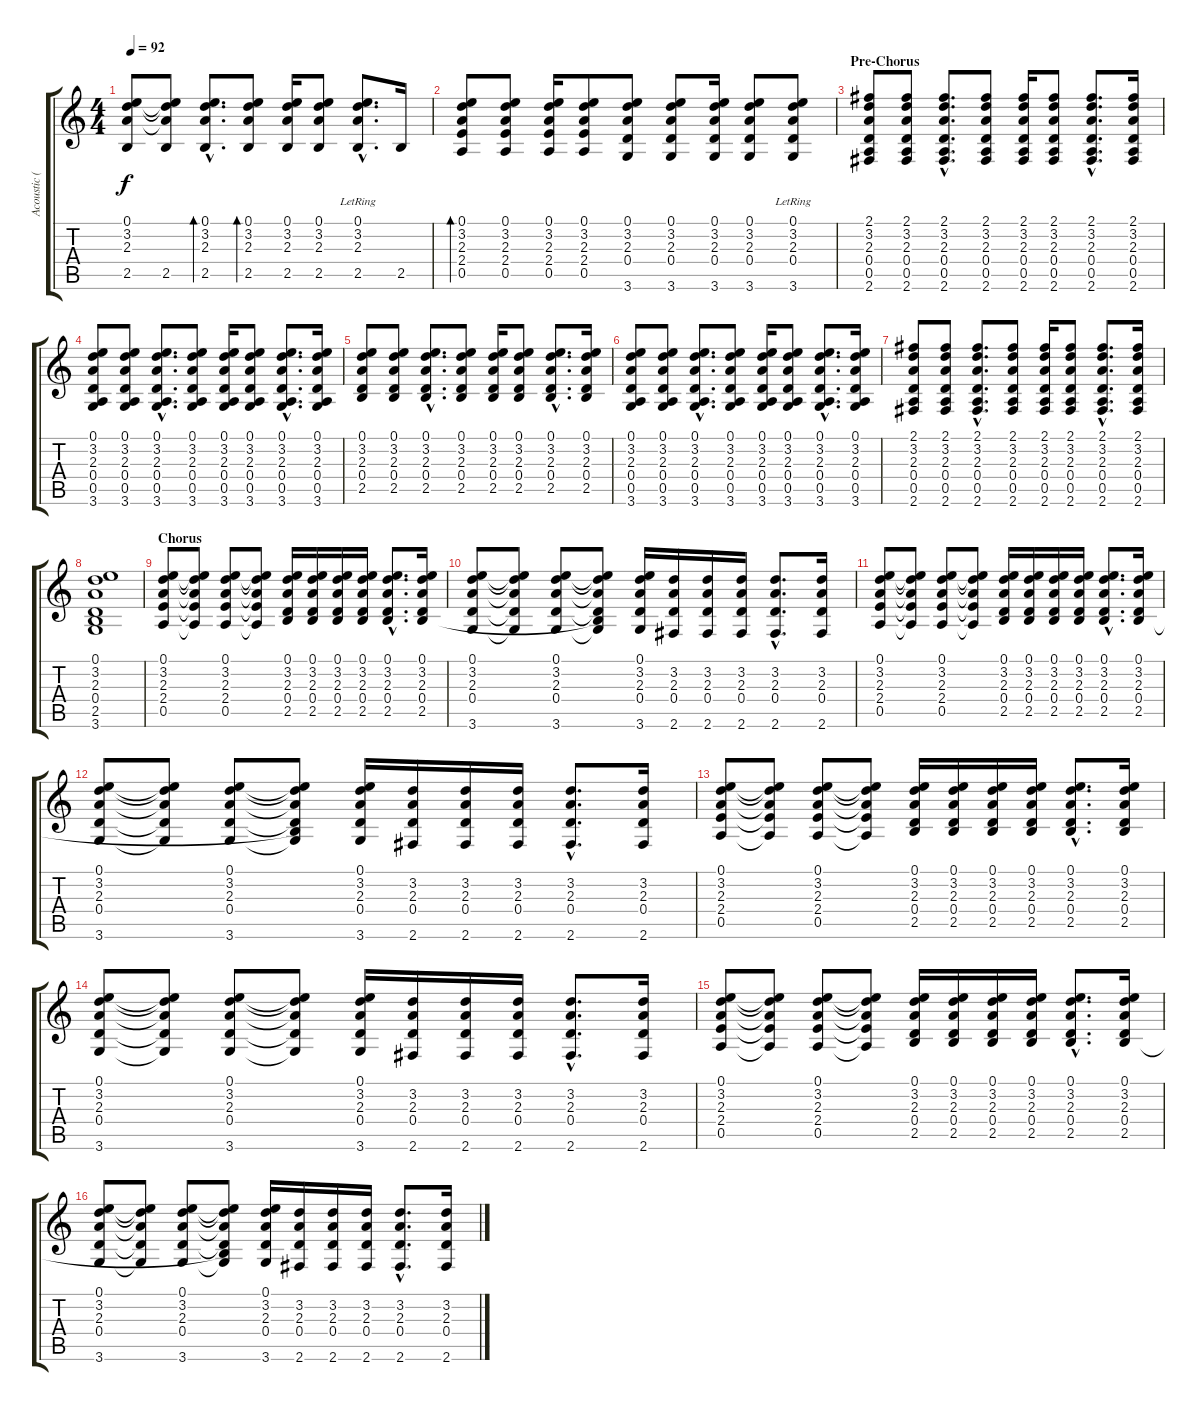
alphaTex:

\track ("Acoustic (Guitar 1)" "Acoustic (") {instrument acousticguitarsteel}
\staff {score tabs}
\tuning (E4 B3 G3 D3 A2 E2) {hide}
\ts (4 4)
\tempo 92
\clef g2
\ks c
(0.1{t} 3.2{t} 2.3{t} 2.5).8{dy f} (0.1{t} 3.2{t} 2.3{t} 2.5).8 (0.1{hac} 3.2{hac} 2.3{hac} 2.5{hac}).8{d bd 60} (0.1 3.2 2.3 2.5).8{bd 60} (0.1 3.2 2.3 2.5).16 (0.1 3.2 2.3 2.5).8 (0.1{hac lr} 3.2{hac lr} 2.3{hac lr} 2.5{hac}).8{d} 2.5.16 |
(0.1 3.2 2.3 2.4 0.5).8{bd 60} (0.1 3.2 2.3 2.4 0.5).8 (0.1 3.2 2.3 2.4 0.5).16 (0.1 3.2 2.3 2.4 0.5).8 (0.1 3.2 2.3 0.4 3.6).8 (0.1 3.2 2.3 0.4 3.6).8 (0.1 3.2 2.3 0.4 3.6).16 (0.1 3.2 2.3 0.4 3.6).8 (0.1{lr} 3.2{lr} 2.3{lr} 0.4{lr} 3.6).8 |
\section ("" "Pre-Chorus")
(2.1 3.2 2.3 0.4 0.5 2.6).8 (2.1 3.2 2.3 0.4 0.5 2.6).8 (2.1{hac} 3.2{hac} 2.3{hac} 0.4{hac} 0.5{hac} 2.6{hac}).8{d} (2.1 3.2 2.3 0.4 0.5 2.6).8 (2.1 3.2 2.3 0.4 0.5 2.6).16 (2.1 3.2 2.3 0.4 0.5 2.6).8 (2.1{hac} 3.2{hac} 2.3{hac} 0.4{hac} 0.5{hac} 2.6{hac}).8{d} (2.1 3.2 2.3 0.4 0.5 2.6).16 |
(0.1 3.2 2.3 0.4 0.5 3.6).8 (0.1 3.2 2.3 0.4 0.5 3.6).8 (0.1{hac} 3.2{hac} 2.3{hac} 0.4{hac} 0.5{hac} 3.6{hac}).8{d} (0.1 3.2 2.3 0.4 0.5 3.6).8 (0.1 3.2 2.3 0.4 0.5 3.6).16 (0.1 3.2 2.3 0.4 0.5 3.6).8 (0.1{hac} 3.2{hac} 2.3{hac} 0.4{hac} 0.5{hac} 3.6{hac}).8{d} (0.1 3.2 2.3 0.4 0.5 3.6).16 |
(0.1 3.2 2.3 0.4 2.5).8 (0.1 3.2 2.3 0.4 2.5).8 (0.1{hac} 3.2{hac} 2.3{hac} 0.4{hac} 2.5{hac}).8{d} (0.1 3.2 2.3 0.4 2.5).8 (0.1 3.2 2.3 0.4 2.5).16 (0.1 3.2 2.3 0.4 2.5).8 (0.1{hac} 3.2{hac} 2.3{hac} 0.4{hac} 2.5{hac}).8{d} (0.1 3.2 2.3 0.4 2.5).16 |
(0.1 3.2 2.3 0.4 0.5 3.6).8 (0.1 3.2 2.3 0.4 0.5 3.6).8 (0.1{hac} 3.2{hac} 2.3{hac} 0.4{hac} 0.5{hac} 3.6{hac}).8{d} (0.1 3.2 2.3 0.4 0.5 3.6).8 (0.1 3.2 2.3 0.4 0.5 3.6).16 (0.1 3.2 2.3 0.4 0.5 3.6).8 (0.1{hac} 3.2{hac} 2.3{hac} 0.4{hac} 0.5{hac} 3.6{hac}).8{d} (0.1 3.2 2.3 0.4 0.5 3.6).16 |
(2.1 3.2 2.3 0.4 0.5 2.6).8 (2.1 3.2 2.3 0.4 0.5 2.6).8 (2.1{hac} 3.2{hac} 2.3{hac} 0.4{hac} 0.5{hac} 2.6{hac}).8{d} (2.1 3.2 2.3 0.4 0.5 2.6).8 (2.1 3.2 2.3 0.4 0.5 2.6).16 (2.1 3.2 2.3 0.4 0.5 2.6).8 (2.1{hac} 3.2{hac} 2.3{hac} 0.4{hac} 0.5{hac} 2.6{hac}).8{d} (2.1 3.2 2.3 0.4 0.5 2.6).16 |
(0.1 3.2 2.3 0.4 2.5 3.6).1 |
\section ("" "Chorus")
(0.1 3.2 2.3 2.4 0.5).8 (0.1{t} 3.2{t} 2.3{t} 2.4{t} 0.5{t}).8 (0.1 3.2 2.3 2.4 0.5).8 (0.1{t} 3.2{t} 2.3{t} 2.4{t} 0.5{t}).8 (0.1 3.2 2.3 0.4 2.5).16 (0.1 3.2 2.3 0.4 2.5).16 (0.1 3.2 2.3 0.4 2.5).16 (0.1 3.2 2.3 0.4 2.5).16 (0.1{hac} 3.2{hac} 2.3{hac} 0.4{hac} 2.5{hac}).8{d} (0.1 3.2 2.3 0.4 2.5).16 |
(0.1 3.2 2.3 0.4 3.6).8 (0.1{t} 3.2{t} 2.3{t} 0.4{t} 3.6{t}).8 (0.1 3.2 2.3 0.4 3.6).8 (0.1{t} 3.2{t} 2.3{t} 0.4{t} 2.5{t} 3.6{t}).8 (0.1 3.2 2.3 0.4 3.6).16 (3.2 2.3 0.4 2.6).16 (3.2 2.3 0.4 2.6).16 (3.2 2.3 0.4 2.6).16 (3.2{hac} 2.3{hac} 0.4{hac} 2.6{hac}).8{d} (3.2 2.3 0.4 2.6).16 |
(0.1 3.2 2.3 2.4 0.5).8 (0.1{t} 3.2{t} 2.3{t} 2.4{t} 0.5{t}).8 (0.1 3.2 2.3 2.4 0.5).8 (0.1{t} 3.2{t} 2.3{t} 2.4{t} 0.5{t}).8 (0.1 3.2 2.3 0.4 2.5).16 (0.1 3.2 2.3 0.4 2.5).16 (0.1 3.2 2.3 0.4 2.5).16 (0.1 3.2 2.3 0.4 2.5).16 (0.1{hac} 3.2{hac} 2.3{hac} 0.4{hac} 2.5{hac}).8{d} (0.1 3.2 2.3 0.4 2.5).16 |
(0.1 3.2 2.3 0.4 3.6).8 (0.1{t} 3.2{t} 2.3{t} 0.4{t} 3.6{t}).8 (0.1 3.2 2.3 0.4 3.6).8 (0.1{t} 3.2{t} 2.3{t} 0.4{t} 2.5{t} 3.6{t}).8 (0.1 3.2 2.3 0.4 3.6).16 (3.2 2.3 0.4 2.6).16 (3.2 2.3 0.4 2.6).16 (3.2 2.3 0.4 2.6).16 (3.2{hac} 2.3{hac} 0.4{hac} 2.6{hac}).8{d} (3.2 2.3 0.4 2.6).16 |
(0.1 3.2 2.3 2.4 0.5).8 (0.1{t} 3.2{t} 2.3{t} 2.4{t} 0.5{t}).8 (0.1 3.2 2.3 2.4 0.5).8 (0.1{t} 3.2{t} 2.3{t} 2.4{t} 0.5{t}).8 (0.1 3.2 2.3 0.4 2.5).16 (0.1 3.2 2.3 0.4 2.5).16 (0.1 3.2 2.3 0.4 2.5).16 (0.1 3.2 2.3 0.4 2.5).16 (0.1{hac} 3.2{hac} 2.3{hac} 0.4{hac} 2.5{hac}).8{d} (0.1 3.2 2.3 0.4 2.5).16 |
(0.1 3.2 2.3 0.4 3.6).8 (0.1{t} 3.2{t} 2.3{t} 0.4{t} 3.6{t}).8 (0.1 3.2 2.3 0.4 3.6).8 (0.1{t} 3.2{t} 2.3{t} 0.4{t} 3.6{t}).8 (0.1 3.2 2.3 0.4 3.6).16 (3.2 2.3 0.4 2.6).16 (3.2 2.3 0.4 2.6).16 (3.2 2.3 0.4 2.6).16 (3.2{hac} 2.3{hac} 0.4{hac} 2.6{hac}).8{d} (3.2 2.3 0.4 2.6).16 |
(0.1 3.2 2.3 2.4 0.5).8 (0.1{t} 3.2{t} 2.3{t} 2.4{t} 0.5{t}).8 (0.1 3.2 2.3 2.4 0.5).8 (0.1{t} 3.2{t} 2.3{t} 2.4{t} 0.5{t}).8 (0.1 3.2 2.3 0.4 2.5).16 (0.1 3.2 2.3 0.4 2.5).16 (0.1 3.2 2.3 0.4 2.5).16 (0.1 3.2 2.3 0.4 2.5).16 (0.1{hac} 3.2{hac} 2.3{hac} 0.4{hac} 2.5{hac}).8{d} (0.1 3.2 2.3 0.4 2.5).16 |
(0.1 3.2 2.3 0.4 3.6).8 (0.1{t} 3.2{t} 2.3{t} 0.4{t} 3.6{t}).8 (0.1 3.2 2.3 0.4 3.6).8 (0.1{t} 3.2{t} 2.3{t} 0.4{t} 2.5{t} 3.6{t}).8 (0.1 3.2 2.3 0.4 3.6).16 (3.2 2.3 0.4 2.6).16 (3.2 2.3 0.4 2.6).16 (3.2 2.3 0.4 2.6).16 (3.2{hac} 2.3{hac} 0.4{hac} 2.6{hac}).8{d} (3.2 2.3 0.4 2.6).16
